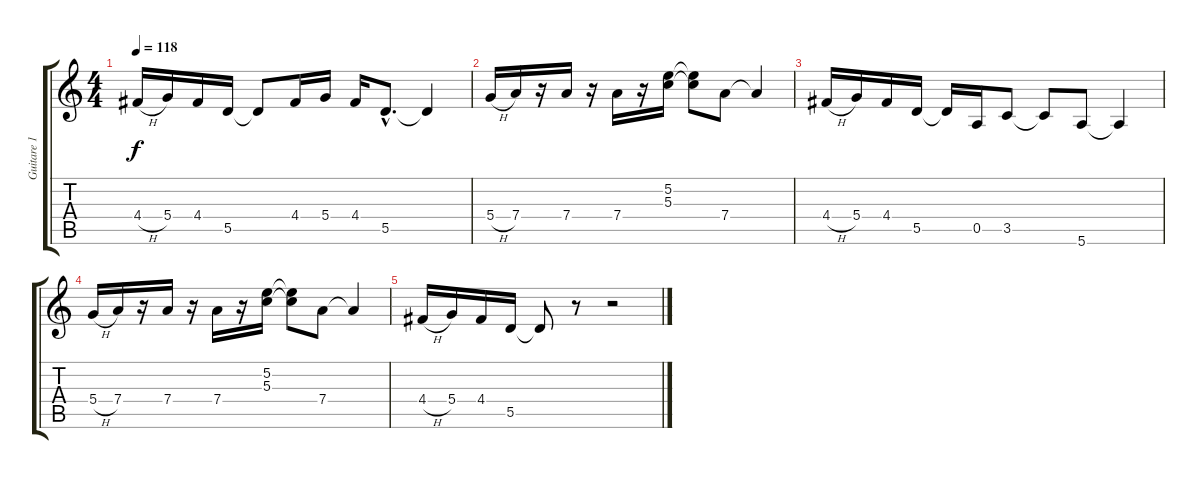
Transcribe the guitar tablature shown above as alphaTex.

\track ("Guitare 1" "Guitare 1") {instrument overdrivenguitar}
\staff {score tabs}
\tuning (E4 B3 G3 D3 A2 E2) {hide}
\ts (4 4)
\tempo 118
\clef g2
\ks c
4.4{h}.16{dy f} 5.4.16 4.4.16 5.5.16 5.5{t}.8 4.4.16 5.4.16 4.4.16 5.5{hac}.8{d} 5.5{t}.4 |
5.4{h}.16 7.4.16 r.16 7.4.16 r.16 7.4.16 r.16 (5.2 5.3).16 (5.2{t} 5.3{t}).8 7.4.8 7.4{t}.4 |
4.4{h}.16 5.4.16 4.4.16 5.5.16 5.5{t}.16 0.5.16 3.5.8 3.5{t}.8 5.6.8 5.6{t}.4 |
5.4{h}.16 7.4.16 r.16 7.4.16 r.16 7.4.16 r.16 (5.2 5.3).16 (5.2{t} 5.3{t}).8 7.4.8 7.4{t}.4 |
4.4{h}.16 5.4.16 4.4.16 5.5.16 5.5{t}.8 r.8 r.2
